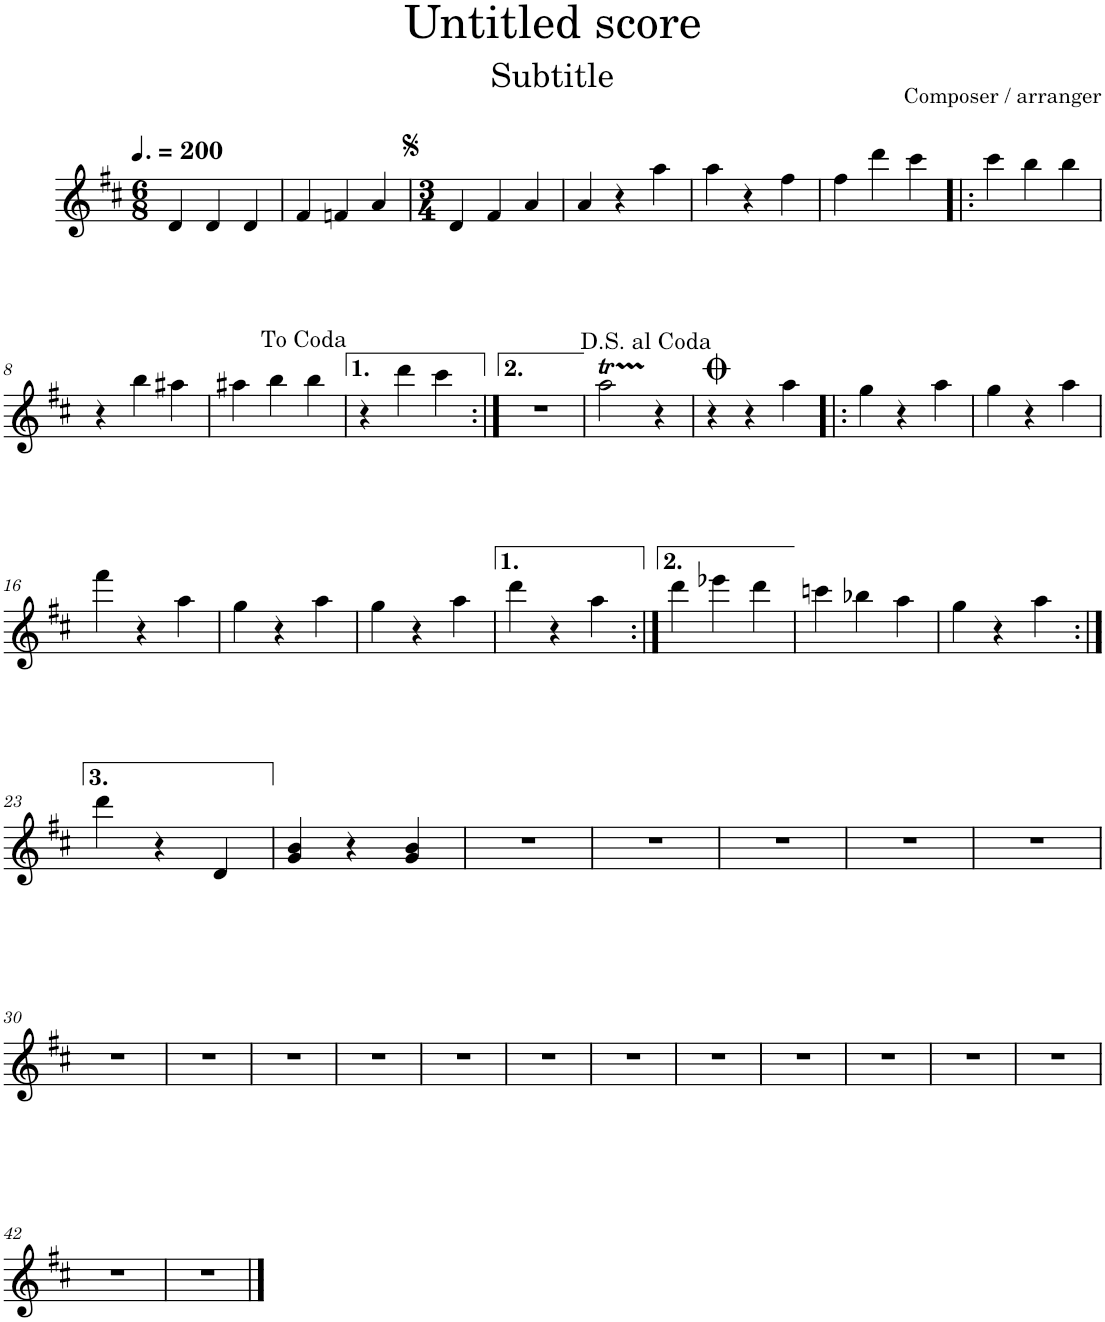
**kern
*part1
*staff1
*I"Violin
*I'Vln.
*clefG2
*k[f#c#]
*M6/8
*MM300
=1
4d/
4d/
4d/
=2
4f#/
4fn/
4a/
=3
*M3/4
4d/
4f#/
4a/
=4
4a/
4r
4aa\
=5
4aa\
4r
4ff#\
=6
4ff#\
4ddd\
4ccc#\
=7!|:
4ccc#\
4bb\
4bb\
!!LO:LB:g=z
=8
4r
4bb\
4aa#X\
=9
4aa#X\
4bb\
4bb\
=10
4r
4ddd\
4ccc#\
=11:|!
2.r
=12
2aaT\
4r
=13
4r
4r
4aa\
=14!|:
4gg\
4r
4aa\
=15
4gg\
4r
4aa\
!!LO:LB:g=z
=16
4fff#\
4r
4aa\
=17
4gg\
4r
4aa\
=18
4gg\
4r
4aa\
=19
4ddd\
4r
4aa\
=20:|!
4ddd\
4eee-X\
4ddd\
=21
4cccn\
4bb-X\
4aa\
=22
4gg\
4r
4aa\
!!LO:LB:g=z
=23:|!
4ddd\
4r
4d/
=24
4g/ 4b/
4r
4g/ 4b/
=25
2.r
=26
2.r
=27
2.r
=28
2.r
=29
2.r
!!LO:LB:g=z
=30
2.r
=31
2.r
=32
2.r
=33
2.r
=34
2.r
=35
2.r
=36
2.r
=37
2.r
=38
2.r
=39
2.r
=40
2.r
=41
2.r
!!LO:LB:g=z
=42
2.r
=43
2.r
==
*-
